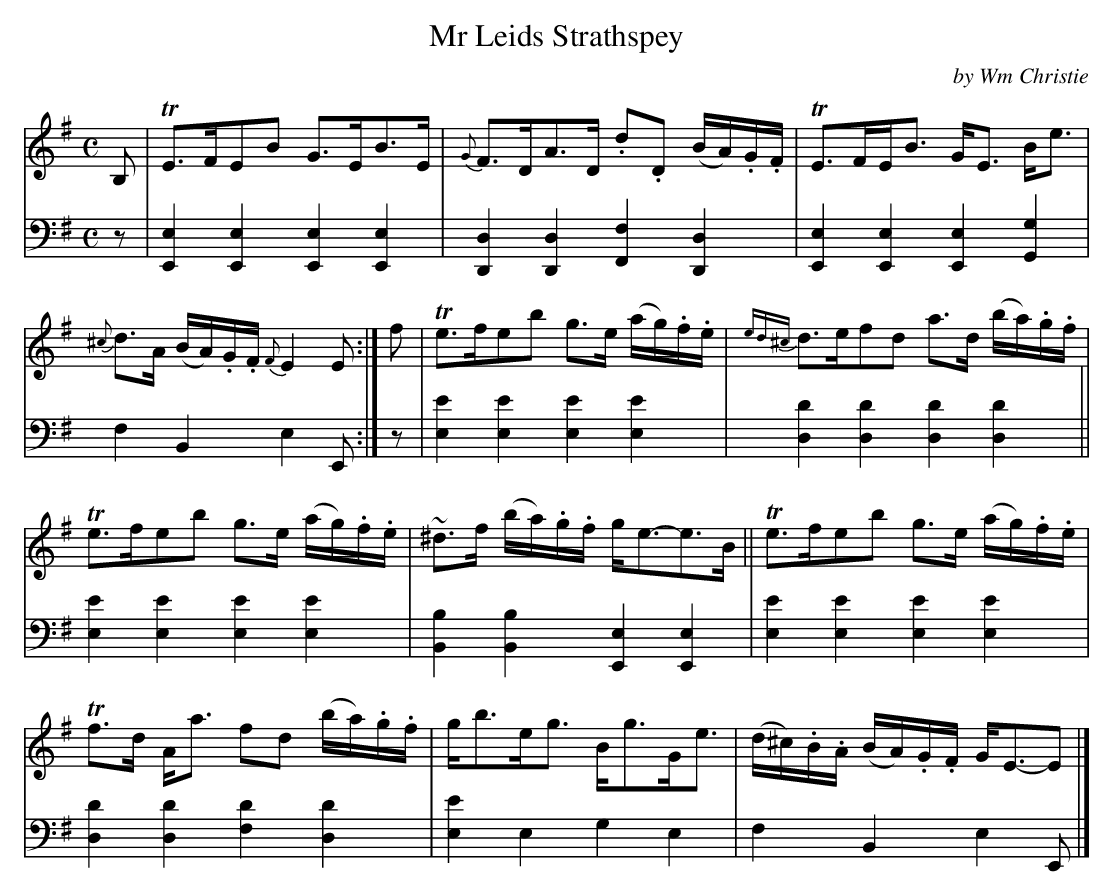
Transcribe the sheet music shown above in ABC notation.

X:1
T: Mr Leids Strathspey
C: by Wm Christie
M: C
L: 1/16
K: Em
V: 1 staves=2
B,2 |\
TE3FE2B2 G3EB3E | {G}F3DA3D .d2.D2 (BA).G.F |\
TE3FEB3 GE3 Be3 | {^c}d3A (BA).G.F {F}E4E2 :| f2 |\
Te3fe2b2 g3e (ag).f.e | {ed^c}d3ef2d2 a3d (ba).g.f |
Te3fe2b2 g3e (ag).f.e | ~^d3f (ba).g.f ge3-e3B ||\
Te3fe2b2 g3e (ag).f.e | Tf3d Aa3 f2d2 (ba).g.f |\
gb3eg3 Bg3Ge3 | (d^c).B.A (BA).G.F GE3-E2 |]
V: 2 clef=bass middle=d
z2 |\
[e4E4][e4E4] [e4E4][e4E4] | [d4D4][d4D4] [f4F4][d4D4] |\
[e4E4][e4E4] [e4E4][g4G4] | f4B4 e4E2 :| z2 |\
[e'4e4][e'4e4] [e'4e4][e'4e4] | [d'4d4][d'4d4] [d'4d4][d'4d4] ||\
[e'4e4][e'4e4] [e'4e4][e'4e4] | [b4B4][b4B4] [e4E4][e4E4] |\
[e'4e4][e'4e4] [e'4e4][e'4e4] | [d'4d4][d'4d4] [d'4f4][d'4d4] |\
[e'4e4]e4 g4e4 | f4B4 e4E2 |]
